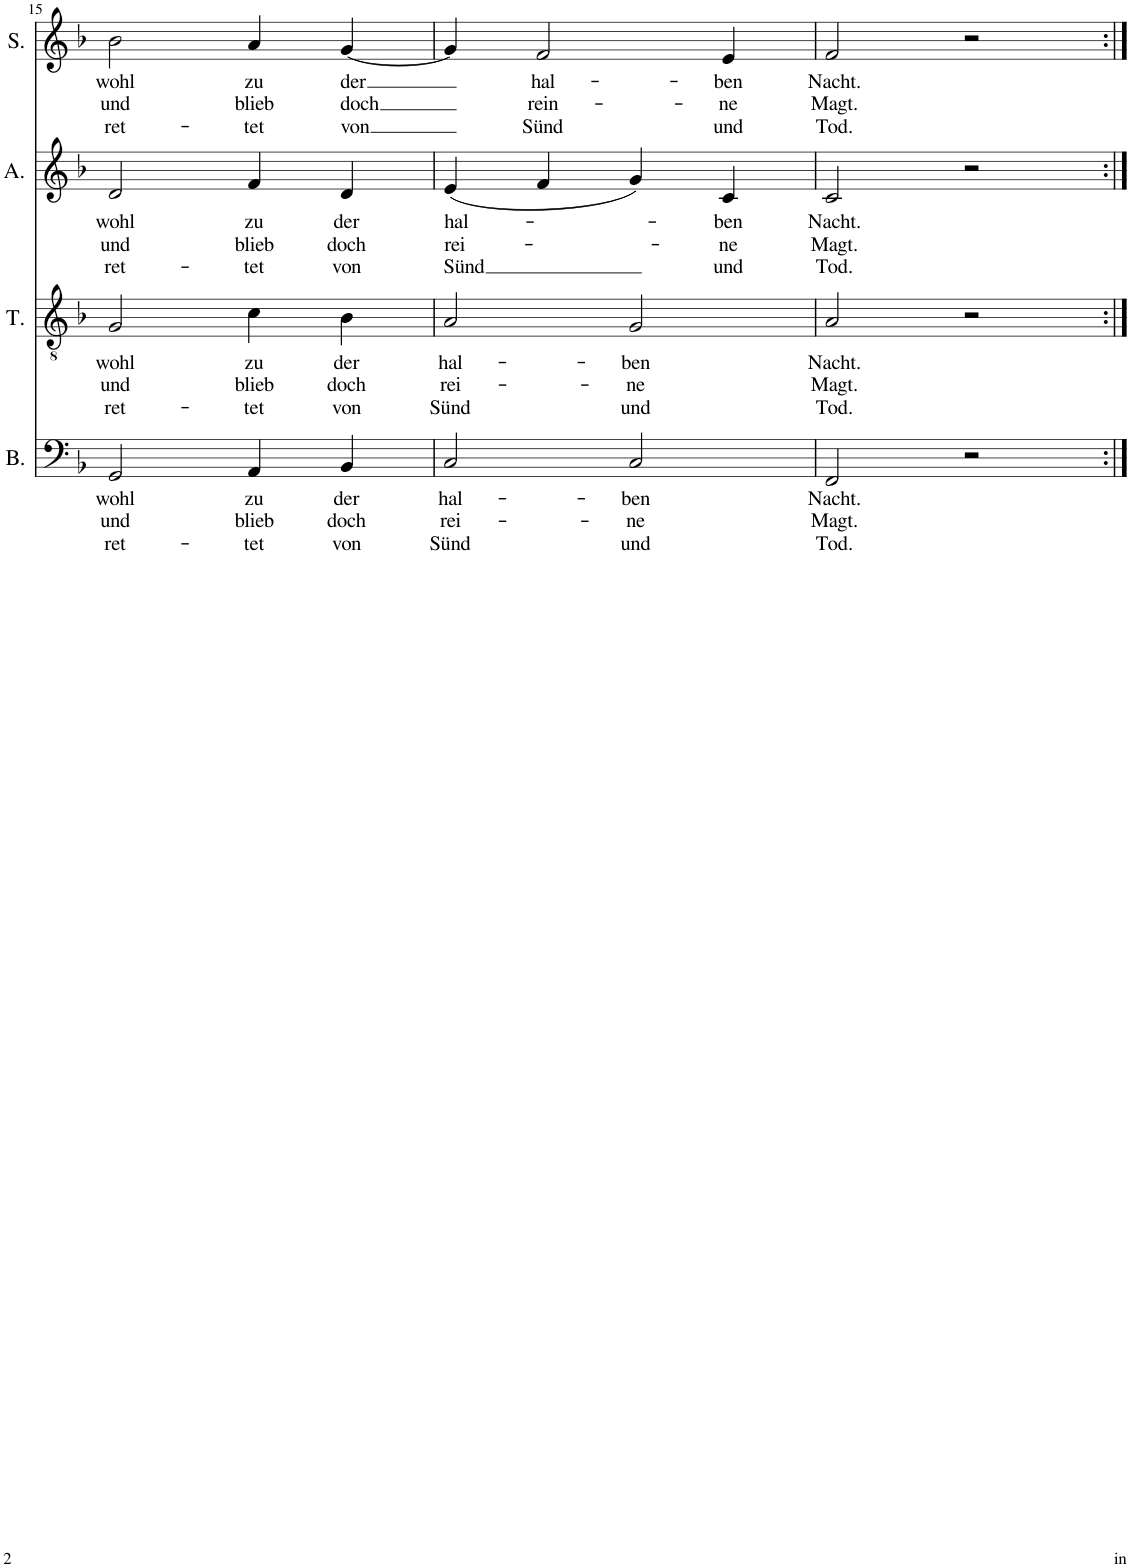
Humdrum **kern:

**kern	**text	**text	**text	**kern	**text	**text	**text	**kern	**text	**text	**text	**kern	**text	**text	**text
*part4	*part4	*part4	*part4	*part3	*part3	*part3	*part3	*part2	*part2	*part2	*part2	*part1	*part1	*part1	*part1
*staff4	*staff4	*staff4	*staff4	*staff3	*staff3	*staff3	*staff3	*staff2	*staff2	*staff2	*staff2	*staff1	*staff1	*staff1	*staff1
*I"Bass	*	*	*	*I"Tenor	*	*	*	*I"Alto	*	*	*	*I"Soprano	*	*	*
*I'B.	*	*	*	*I'T.	*	*	*	*I'A.	*	*	*	*I'S.	*	*	*
!!LO:PB:g=z
*clefF4	*	*	*	*clefGv2	*	*	*	*clefG2	*	*	*	*clefG2	*	*	*
*k[b-]	*	*	*	*k[b-]	*	*	*	*k[b-]	*	*	*	*k[b-]	*	*	*
*M4/4	*	*	*	*M4/4	*	*	*	*M4/4	*	*	*	*M4/4	*	*	*
*met(c|)	*	*	*	*met(c|)	*	*	*	*met(c|)	*	*	*	*met(c|)	*	*	*
=15	=15	=15	=15	=15	=15	=15	=15	=15	=15	=15	=15	=15	=15	=15	=15
!	!LO:LY:b	!LO:LY:b	!LO:LY:b	!	!LO:LY:b	!LO:LY:b	!LO:LY:b	!	!LO:LY:b	!LO:LY:b	!LO:LY:b	!	!LO:LY:b	!LO:LY:b	!LO:LY:b
2GG/	wohl	und	ret-	2G/	wohl	und	ret-	2d/	wohl	und	ret-	2b-\	wohl	und	ret-
!	!LO:LY:b	!LO:LY:b	!LO:LY:b	!	!LO:LY:b	!LO:LY:b	!LO:LY:b	!	!LO:LY:b	!LO:LY:b	!LO:LY:b	!	!LO:LY:b	!LO:LY:b	!LO:LY:b
4AA/	zu	blieb	-tet	4c\	zu	blieb	-tet	4f/	zu	blieb	-tet	4a/	zu	blieb	-tet
!	!LO:LY:b	!LO:LY:b	!LO:LY:b	!	!LO:LY:b	!LO:LY:b	!LO:LY:b	!	!LO:LY:b	!LO:LY:b	!LO:LY:b	!	!LO:LY:b	!LO:LY:b	!LO:LY:b
4BB-/	der	doch	von	4B-\	der	doch	von	4d/	der	doch	von	[4g/	der	doch	von
=16	=16	=16	=16	=16	=16	=16	=16	=16	=16	=16	=16	=16	=16	=16	=16
!	!LO:LY:b	!LO:LY:b	!LO:LY:b	!	!LO:LY:b	!LO:LY:b	!LO:LY:b	!	!LO:LY:b	!LO:LY:b	!LO:LY:b	!	!	!	!
2C/	hal-	rei-	Sünd	2A/	hal-	rei-	Sünd	(4e/	hal-	rei-	Sünd	4g/]	.	.	.
!	!	!	!	!	!	!	!	!	!	!	!	!	!LO:LY:b	!LO:LY:b	!LO:LY:b
.	.	.	.	.	.	.	.	4f/	.	.	.	2f/	hal-	rein-	Sünd
!	!LO:LY:b	!LO:LY:b	!LO:LY:b	!	!LO:LY:b	!LO:LY:b	!LO:LY:b	!	!	!	!	!	!	!	!
2C/	-ben	-ne	und	2G/	-ben	-ne	und	4g/)	.	.	.	.	.	.	.
!	!	!	!	!	!	!	!	!	!LO:LY:b	!LO:LY:b	!LO:LY:b	!	!LO:LY:b	!LO:LY:b	!LO:LY:b
.	.	.	.	.	.	.	.	4c/	-ben	-ne	und	4e/	-ben	-ne	und
=17	=17	=17	=17	=17	=17	=17	=17	=17	=17	=17	=17	=17	=17	=17	=17
!	!LO:LY:b	!LO:LY:b	!LO:LY:b	!	!LO:LY:b	!LO:LY:b	!LO:LY:b	!	!LO:LY:b	!LO:LY:b	!LO:LY:b	!	!LO:LY:b	!LO:LY:b	!LO:LY:b
2FF/	Nacht.	Magt.	Tod.	2A/	Nacht.	Magt.	Tod.	2c/	Nacht.	Magt.	Tod.	2f/	Nacht.	Magt.	Tod.
2r	.	.	.	2r	.	.	.	2r	.	.	.	2r	.	.	.
=:|!	=:|!	=:|!	=:|!	=:|!	=:|!	=:|!	=:|!	=:|!	=:|!	=:|!	=:|!	=:|!	=:|!	=:|!	=:|!
*-	*-	*-	*-	*-	*-	*-	*-	*-	*-	*-	*-	*-	*-	*-	*-
